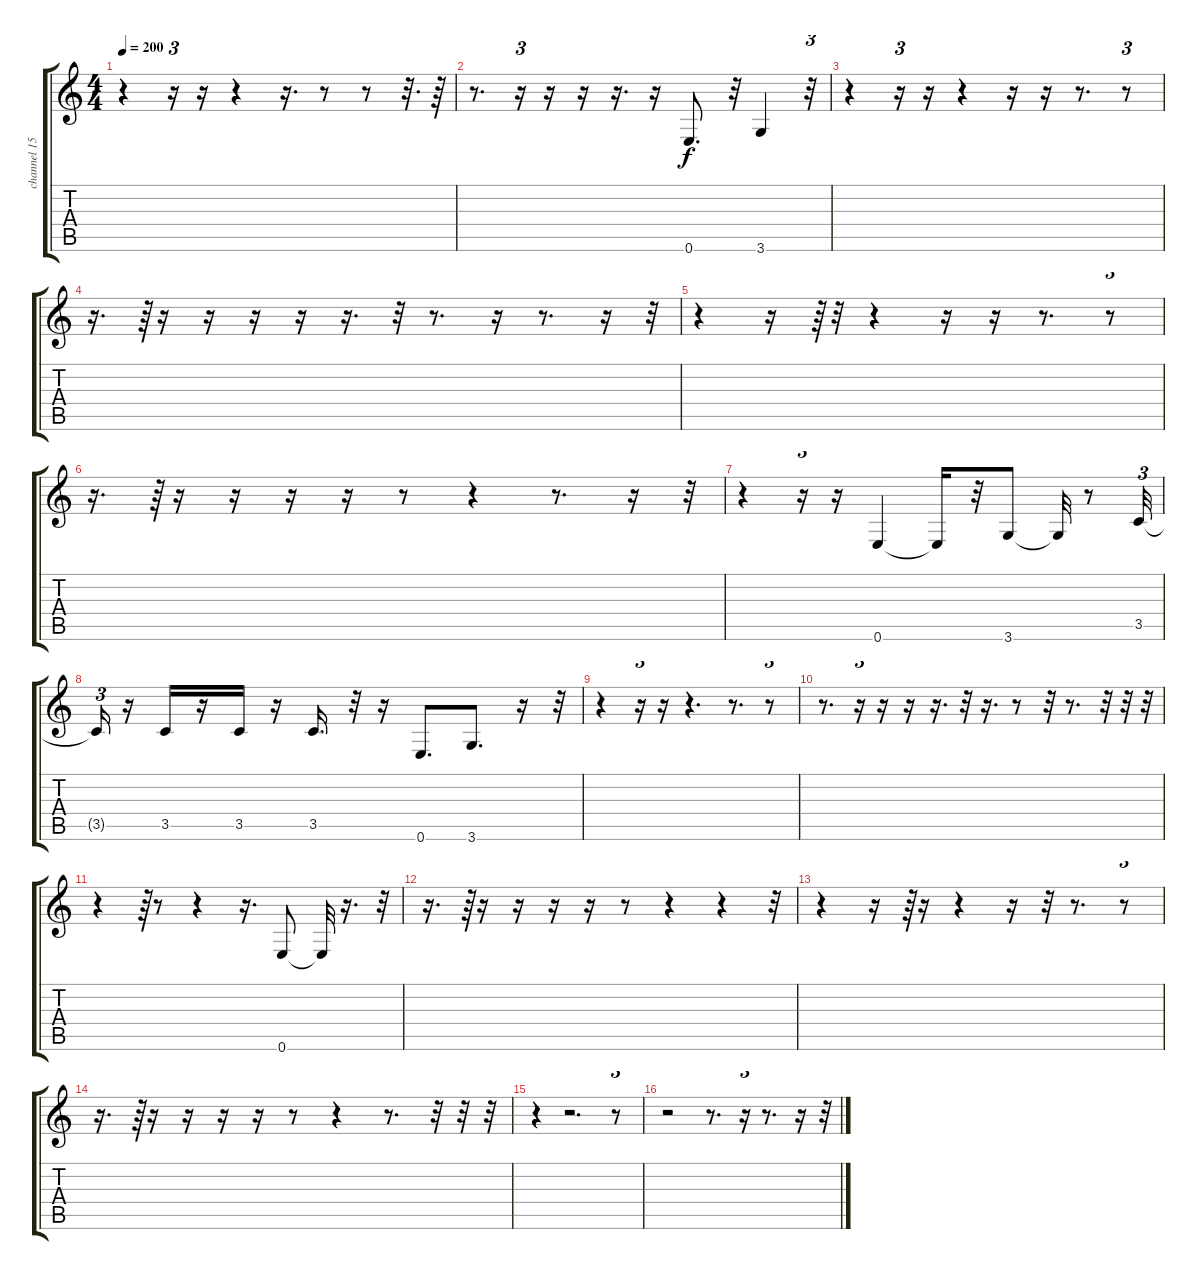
\track ("channel 15          " "channel 15") {instrument fretlessbass}
\staff {score tabs}
\tuning (E4 B3 G3 D3 A2 E2) {hide}
\ts (4 4)
\tempo 200
\clef g2
\ks c
r.4{dy f} r.16{tu (3 2)} r.16 r.4 r.16{d} r.8 r.8 r.32{d} r.64 |
r.8{d} r.16{tu (3 2)} r.16 r.16 r.16{d} r.16 0.6.8{d} r.32 3.6.4 r.32{tu (3 2)} |
r.4 r.16{tu (3 2)} r.16 r.4 r.16 r.16 r.8{d} r.8{tu (3 2)} |
r.16{d} r.64{tu (3 2)} r.16 r.16 r.16 r.16 r.16{d} r.32 r.8{d} r.16 r.8{d} r.16 r.32{tu (3 2)} |
r.4 r.16 r.64{tu (3 2)} r.32 r.4 r.16 r.16 r.8{d} r.8{tu (3 2)} |
r.16{d} r.64{tu (3 2)} r.16 r.16 r.16 r.16 r.8 r.4 r.8{d} r.16 r.32{tu (3 2)} |
r.4 r.16{tu (3 2)} r.16 0.6.4 0.6{t}.16 r.32 3.6.8 3.6{t}.32 r.8 3.5.32{tu (3 2)} |
3.5{t}.16{tu (3 2)} r.16 3.5.16 r.16 3.5.16 r.16 3.5.16{d} r.32 r.16 0.6.8{d} 3.6.8{d} r.16 r.32{tu (3 2)} |
r.4 r.16{tu (3 2)} r.16 r.4{d} r.8{d} r.8{tu (3 2)} |
r.8{d} r.16{tu (3 2)} r.16 r.16 r.16{d} r.32 r.16{d} r.8 r.32 r.8{d} r.32 r.32 r.32{tu (3 2)} |
r.4 r.64{tu (3 2)} r.8 r.4 r.16{d} 0.6.8 0.6{t}.32 r.16{d} r.32{tu (3 2)} |
r.16{d} r.64{tu (3 2)} r.16 r.16 r.16 r.16 r.8 r.4 r.4 r.32{tu (3 2)} |
r.4 r.16 r.64{tu (3 2)} r.16 r.4 r.16 r.32 r.8{d} r.8{tu (3 2)} |
r.16{d} r.64{tu (3 2)} r.16 r.16 r.16 r.16 r.8 r.4 r.8{d} r.32 r.32 r.32{tu (3 2)} |
r.4{tu (3 2)} r.2{d} r.8{tu (3 2)} |
r.2 r.8{d} r.16{tu (3 2)} r.8{d} r.16 r.32{tu (3 2)}
